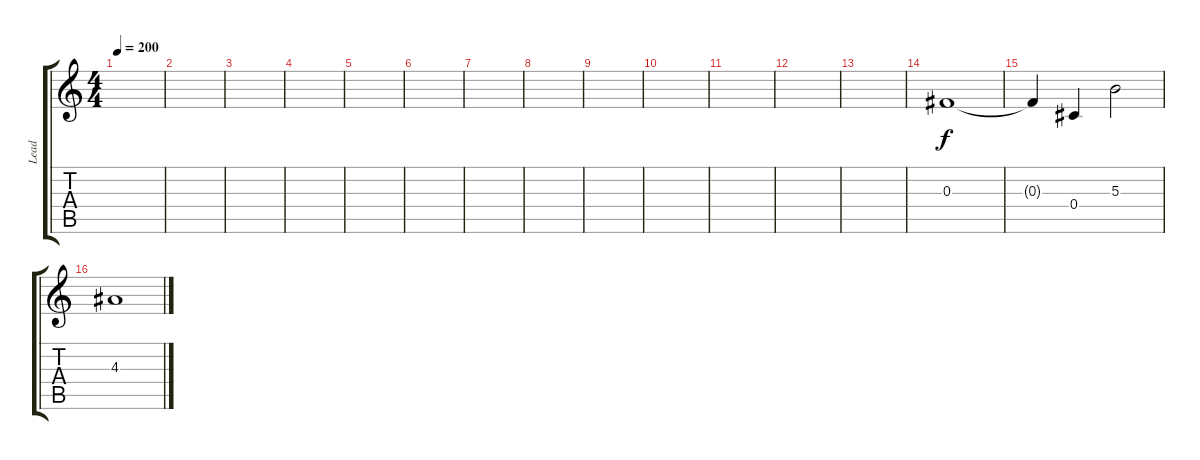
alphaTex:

\track ("Lead" "Lead") {instrument distortionguitar}
\staff {score tabs}
\tuning (Eb4 Bb3 Gb3 Db3 Ab2 Eb2) {hide}
\ts (4 4)
\tempo 200
\clef g2
\ks c
|
|
|
|
|
|
|
|
|
|
|
|
|
0.3.1 |
0.3{t}.4 0.4.4 5.3.2 |
4.3.1
